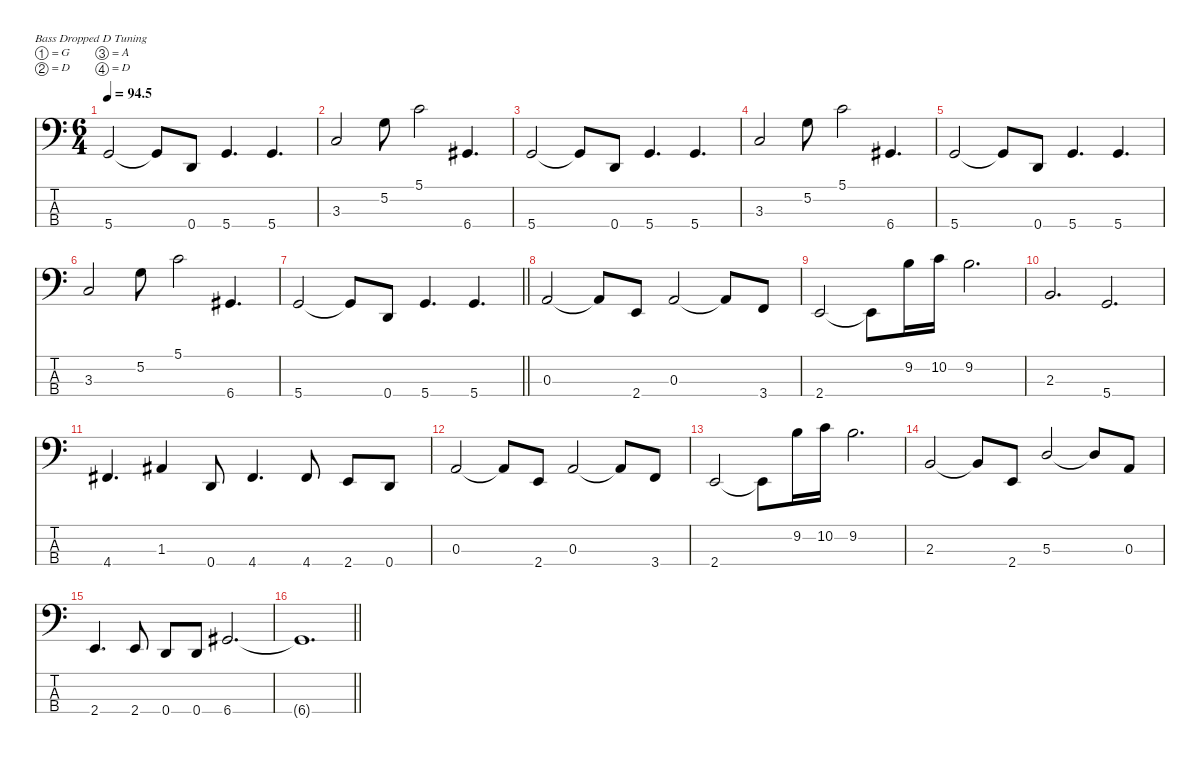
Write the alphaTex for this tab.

\defaultSystemsLayout 4
\hideDynamics
\bracketExtendMode nobrackets
\singleTrackTrackNamePolicy hidden
\multiTrackTrackNamePolicy hidden
\firstSystemTrackNameMode fullname
\firstSystemTrackNameOrientation horizontal
\otherSystemsTrackNameOrientation horizontal
\track ("Bass" "el.bs.") {defaultSystemsLayout 4 instrument electricbassfinger}
\staff {score tabs}
\tuning (G2 D2 A1 D1)
\ts (6 4)
\tempo
94.5
\accidentals auto
\clef f4
\ottava regular
\simile none
\ks c
5.4.2{dy f beam Up} 5.4{t}.8{beam Up} 0.4.8{beam Up} 5.4.4{d beam Up} 5.4.4{d beam Up} |
3.3.2{beam Up} 5.2.8{beam Down} 5.1.2{beam Down} 6.4{acc #}.4{d beam Up} |
5.4.2{beam Up} 5.4{t}.8{beam Up} 0.4.8{beam Up} 5.4.4{d beam Up} 5.4.4{d beam Up} |
3.3.2{beam Up} 5.2.8{beam Down} 5.1.2{beam Down} 6.4{acc #}.4{d beam Up} |
5.4.2{beam Up} 5.4{t}.8{beam Up} 0.4.8{beam Up} 5.4.4{d beam Up} 5.4.4{d beam Up} |
3.3.2{beam Up} 5.2.8{beam Down} 5.1.2{beam Down} 6.4{acc #}.4{d beam Up} |
\barLineRight lightlight
5.4.2{beam Up} 5.4{t}.8{beam Up} 0.4.8{beam Up} 5.4.4{d beam Up} 5.4.4{d beam Up} |
0.3.2{beam Up} 0.3{t}.8{beam Up} 2.4.8{beam Up} 0.3.2{beam Up} 0.3{t}.8{beam Up} 3.4.8{beam Up} |
2.4.2{beam Up} 2.4{t}.8{beam Down} 9.2.16{dy ff beam Down} 10.2.16{beam Down} 9.2.2{d beam Down} |
2.3.2{d dy f beam Up} 5.4.2{d beam Up} |
4.4{acc #}.4{d beam Up} 1.3{acc #}.4{beam Up} 0.4.8{beam Up} 4.4{acc #}.4{d beam Up} 4.4{acc #}.8{beam Up} 2.4.8{beam Up} 0.4.8{beam Up} |
0.3.2{beam Up} 0.3{t}.8{beam Up} 2.4.8{beam Up} 0.3.2{beam Up} 0.3{t}.8{beam Up} 3.4.8{beam Up} |
2.4.2{beam Up} 2.4{t}.8{beam Down} 9.2.16{dy ff beam Down} 10.2.16{beam Down} 9.2.2{d beam Down} |
2.3.2{dy f beam Up} 2.3{t}.8{beam Up} 2.4.8{beam Up} 5.3.2{beam Up} 5.3{t}.8{beam Up} 0.3.8{beam Up} |
2.4.4{d beam Up} 2.4.8{beam Up} 0.4.8{beam Up} 0.4.8{beam Up} 6.4{acc #}.2{d beam Up} |
\barLineRight lightlight
6.4{t acc #}.1{d beam Up}
